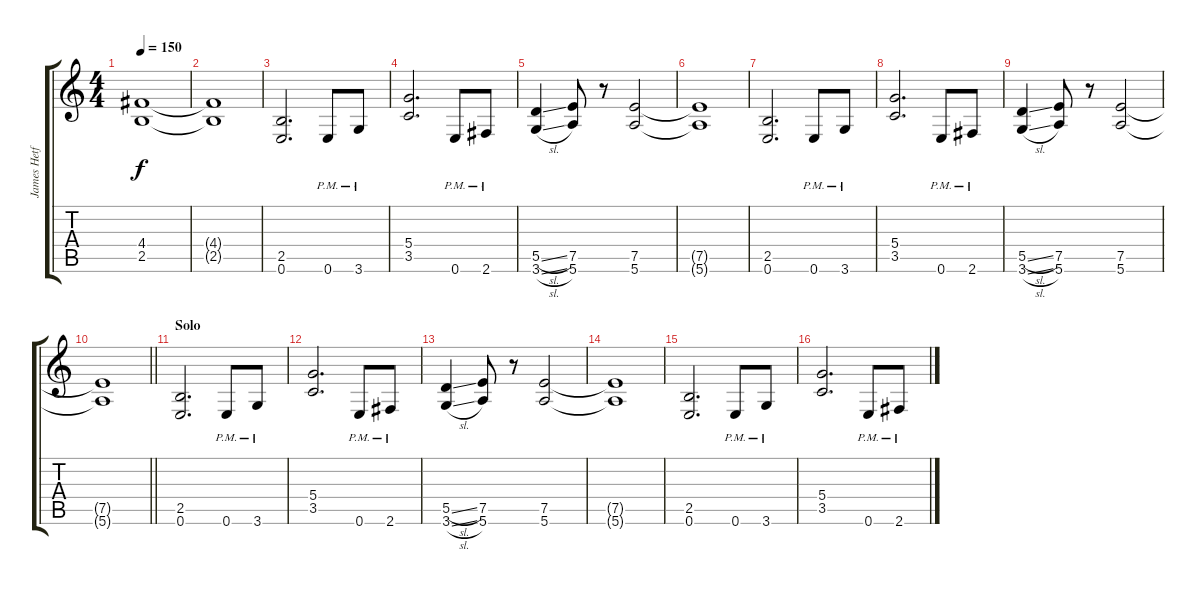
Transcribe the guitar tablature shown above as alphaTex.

\track ("James Hetfield" "James Hetf") {instrument distortionguitar}
\staff {score tabs}
\tuning (E4 B3 G3 D3 A2 E2) {hide}
\ts (4 4)
\tempo 150
\clef g2
\ks c
(4.4 2.5).1{dy f} |
(4.4{t} 2.5{t}).1 |
(2.5 0.6).2{d} 0.6{pm}.8 3.6{pm}.8 |
(5.4 3.5).2{d} 0.6{pm}.8 2.6{pm}.8 |
(5.5{sl} 3.6{sl}).4 (7.5 5.6).8 r.8 (7.5 5.6).2 |
(7.5{t} 5.6{t}).1 |
(2.5 0.6).2{d} 0.6{pm}.8 3.6{pm}.8 |
(5.4 3.5).2{d} 0.6{pm}.8 2.6{pm}.8 |
(5.5{sl} 3.6{sl}).4 (7.5 5.6).8 r.8 (7.5 5.6).2 |
\barLineRight lightlight
(7.5{t} 5.6{t}).1 |
\section ("" "Solo")
(2.5 0.6).2{d} 0.6{pm}.8 3.6{pm}.8 |
(5.4 3.5).2{d} 0.6{pm}.8 2.6{pm}.8 |
(5.5{sl} 3.6{sl}).4 (7.5 5.6).8 r.8 (7.5 5.6).2 |
(7.5{t} 5.6{t}).1 |
(2.5 0.6).2{d} 0.6{pm}.8 3.6{pm}.8 |
(5.4 3.5).2{d} 0.6{pm}.8 2.6{pm}.8
